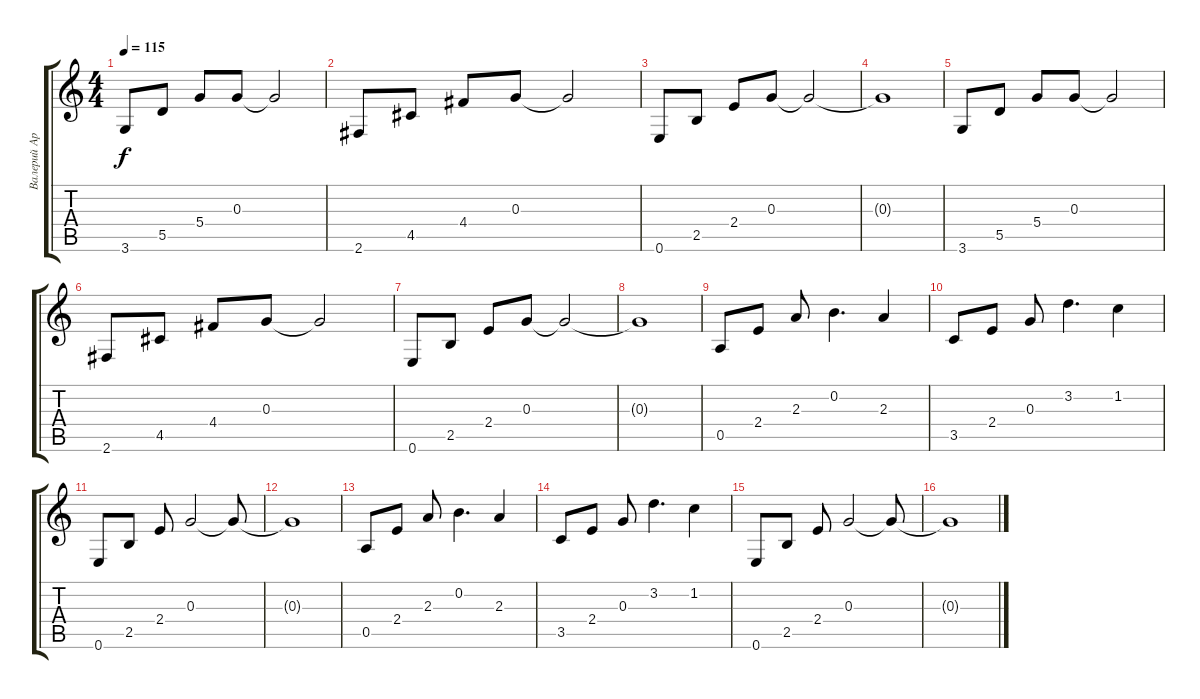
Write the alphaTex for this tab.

\track ("Валерий Аркадин" "Валерий Ар") {instrument acousticguitarsteel}
\staff {score tabs}
\tuning (E4 B3 G3 D3 A2 E2) {hide}
\ts (4 4)
\tempo 115
\clef g2
\ks c
3.6.8{dy f} 5.5.8 5.4.8 0.3.8 0.3{t}.2 |
2.6.8 4.5.8 4.4.8 0.3.8 0.3{t}.2 |
0.6.8 2.5.8 2.4.8 0.3.8 0.3{t}.2 |
0.3{t}.1 |
3.6.8 5.5.8 5.4.8 0.3.8 0.3{t}.2 |
2.6.8 4.5.8 4.4.8 0.3.8 0.3{t}.2 |
0.6.8 2.5.8 2.4.8 0.3.8 0.3{t}.2 |
0.3{t}.1 |
0.5.8 2.4.8 2.3.8 0.2.4{d} 2.3.4 |
3.5.8 2.4.8 0.3.8 3.2.4{d} 1.2.4 |
0.6.8 2.5.8 2.4.8 0.3.2 0.3{t}.8 |
0.3{t}.1 |
0.5.8 2.4.8 2.3.8 0.2.4{d} 2.3.4 |
3.5.8 2.4.8 0.3.8 3.2.4{d} 1.2.4 |
0.6.8 2.5.8 2.4.8 0.3.2 0.3{t}.8 |
0.3{t}.1
